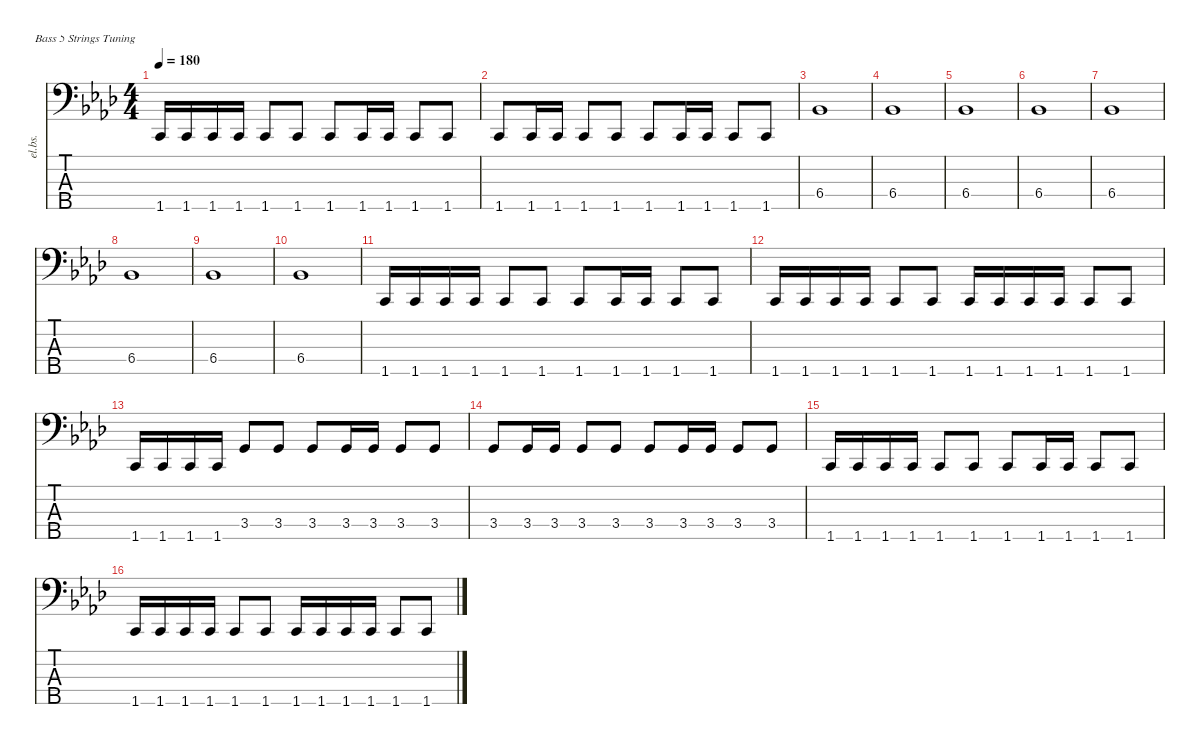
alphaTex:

\defaultSystemsLayout 4
\hideDynamics
\bracketExtendMode nobrackets
\otherSystemsTrackNameOrientation horizontal
\track ("Bass" "el.bs.") {solo instrument electricbasspick}
\staff {score tabs}
\tuning (G2 D2 A1 E1 B0)
\ts (4 4)
\tempo 180
\clef f4
\ks fminor
1.5{acc forcenatural}.16{dy f beam Up} 1.5{acc forcenatural}.16{beam Up} 1.5{acc forcenatural}.16{beam Up} 1.5{acc forcenatural}.16{beam Up} 1.5{acc forcenatural}.8{beam Up} 1.5{acc forcenatural}.8{beam Up} 1.5{acc forcenatural}.8{beam Up} 1.5{acc forcenatural}.16{beam Up} 1.5{acc forcenatural}.16{beam Up} 1.5{acc forcenatural}.8{beam Up} 1.5{acc forcenatural}.8{beam Up} |
1.5{acc forcenatural}.8{beam Up} 1.5{acc forcenatural}.16{beam Up} 1.5{acc forcenatural}.16{beam Up} 1.5{acc forcenatural}.8{beam Up} 1.5{acc forcenatural}.8{beam Up} 1.5{acc forcenatural}.8{beam Up} 1.5{acc forcenatural}.16{beam Up} 1.5{acc forcenatural}.16{beam Up} 1.5{acc forcenatural}.8{beam Up} 1.5{acc forcenatural}.8{beam Up} |
6.4{acc b}.1{beam Up} |
6.4{acc b}.1{beam Up} |
6.4{acc b}.1{beam Up} |
6.4{acc b}.1{beam Up} |
6.4{acc b}.1{beam Up} |
6.4{acc b}.1{beam Up} |
6.4{acc b}.1{beam Up} |
6.4{acc b}.1{beam Up} |
1.5{acc forcenatural}.16{beam Up} 1.5{acc forcenatural}.16{beam Up} 1.5{acc forcenatural}.16{beam Up} 1.5{acc forcenatural}.16{beam Up} 1.5{acc forcenatural}.8{beam Up} 1.5{acc forcenatural}.8{beam Up} 1.5{acc forcenatural}.8{beam Up} 1.5{acc forcenatural}.16{beam Up} 1.5{acc forcenatural}.16{beam Up} 1.5{acc forcenatural}.8{beam Up} 1.5{acc forcenatural}.8{beam Up} |
1.5{acc forcenatural}.16{beam Up} 1.5{acc forcenatural}.16{beam Up} 1.5{acc forcenatural}.16{beam Up} 1.5{acc forcenatural}.16{beam Up} 1.5{acc forcenatural}.8{beam Up} 1.5{acc forcenatural}.8{beam Up} 1.5{acc forcenatural}.16{beam Up} 1.5{acc forcenatural}.16{beam Up} 1.5{acc forcenatural}.16{beam Up} 1.5{acc forcenatural}.16{beam Up} 1.5{acc forcenatural}.8{beam Up} 1.5{acc forcenatural}.8{beam Up} |
1.5{acc forcenatural}.16{beam Up} 1.5{acc forcenatural}.16{beam Up} 1.5{acc forcenatural}.16{beam Up} 1.5{acc forcenatural}.16{beam Up} 3.4{acc forcenatural}.8{beam Up} 3.4{acc forcenatural}.8{beam Up} 3.4{acc forcenatural}.8{beam Up} 3.4{acc forcenatural}.16{beam Up} 3.4{acc forcenatural}.16{beam Up} 3.4{acc forcenatural}.8{beam Up} 3.4{acc forcenatural}.8{beam Up} |
3.4{acc forcenatural}.8{beam Up} 3.4{acc forcenatural}.16{beam Up} 3.4{acc forcenatural}.16{beam Up} 3.4{acc forcenatural}.8{beam Up} 3.4{acc forcenatural}.8{beam Up} 3.4{acc forcenatural}.8{beam Up} 3.4{acc forcenatural}.16{beam Up} 3.4{acc forcenatural}.16{beam Up} 3.4{acc forcenatural}.8{beam Up} 3.4{acc forcenatural}.8{beam Up} |
1.5{acc forcenatural}.16{beam Up} 1.5{acc forcenatural}.16{beam Up} 1.5{acc forcenatural}.16{beam Up} 1.5{acc forcenatural}.16{beam Up} 1.5{acc forcenatural}.8{beam Up} 1.5{acc forcenatural}.8{beam Up} 1.5{acc forcenatural}.8{beam Up} 1.5{acc forcenatural}.16{beam Up} 1.5{acc forcenatural}.16{beam Up} 1.5{acc forcenatural}.8{beam Up} 1.5{acc forcenatural}.8{beam Up} |
1.5{acc forcenatural}.16{beam Up} 1.5{acc forcenatural}.16{beam Up} 1.5{acc forcenatural}.16{beam Up} 1.5{acc forcenatural}.16{beam Up} 1.5{acc forcenatural}.8{beam Up} 1.5{acc forcenatural}.8{beam Up} 1.5{acc forcenatural}.16{beam Up} 1.5{acc forcenatural}.16{beam Up} 1.5{acc forcenatural}.16{beam Up} 1.5{acc forcenatural}.16{beam Up} 1.5{acc forcenatural}.8{beam Up} 1.5{acc forcenatural}.8{beam Up}
